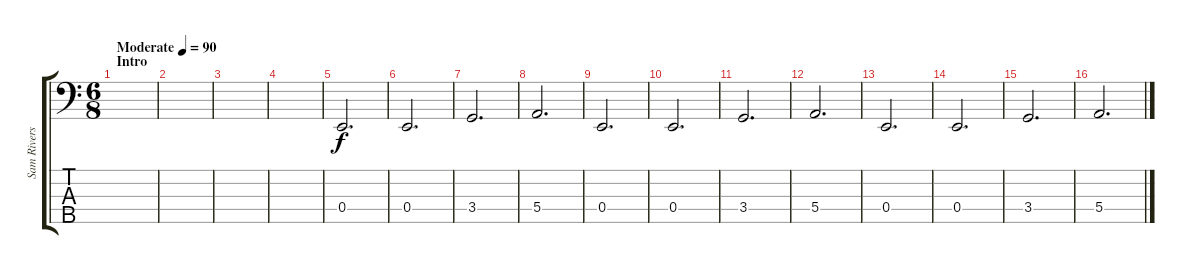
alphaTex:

\track ("Sam Rivers" "Sam Rivers") {instrument electricbassfinger}
\staff {score tabs}
\tuning (G2 D2 A1 E1 B0) {hide}
\ts (6 8)
\section ("" "Intro")
\tempo (90 "Moderate")
\clef f4
\ks c
|
|
|
|
0.4.2{d} |
0.4.2{d} |
3.4.2{d} |
5.4.2{d} |
0.4.2{d} |
0.4.2{d} |
3.4.2{d} |
5.4.2{d} |
0.4.2{d} |
0.4.2{d} |
3.4.2{d} |
5.4.2{d}
